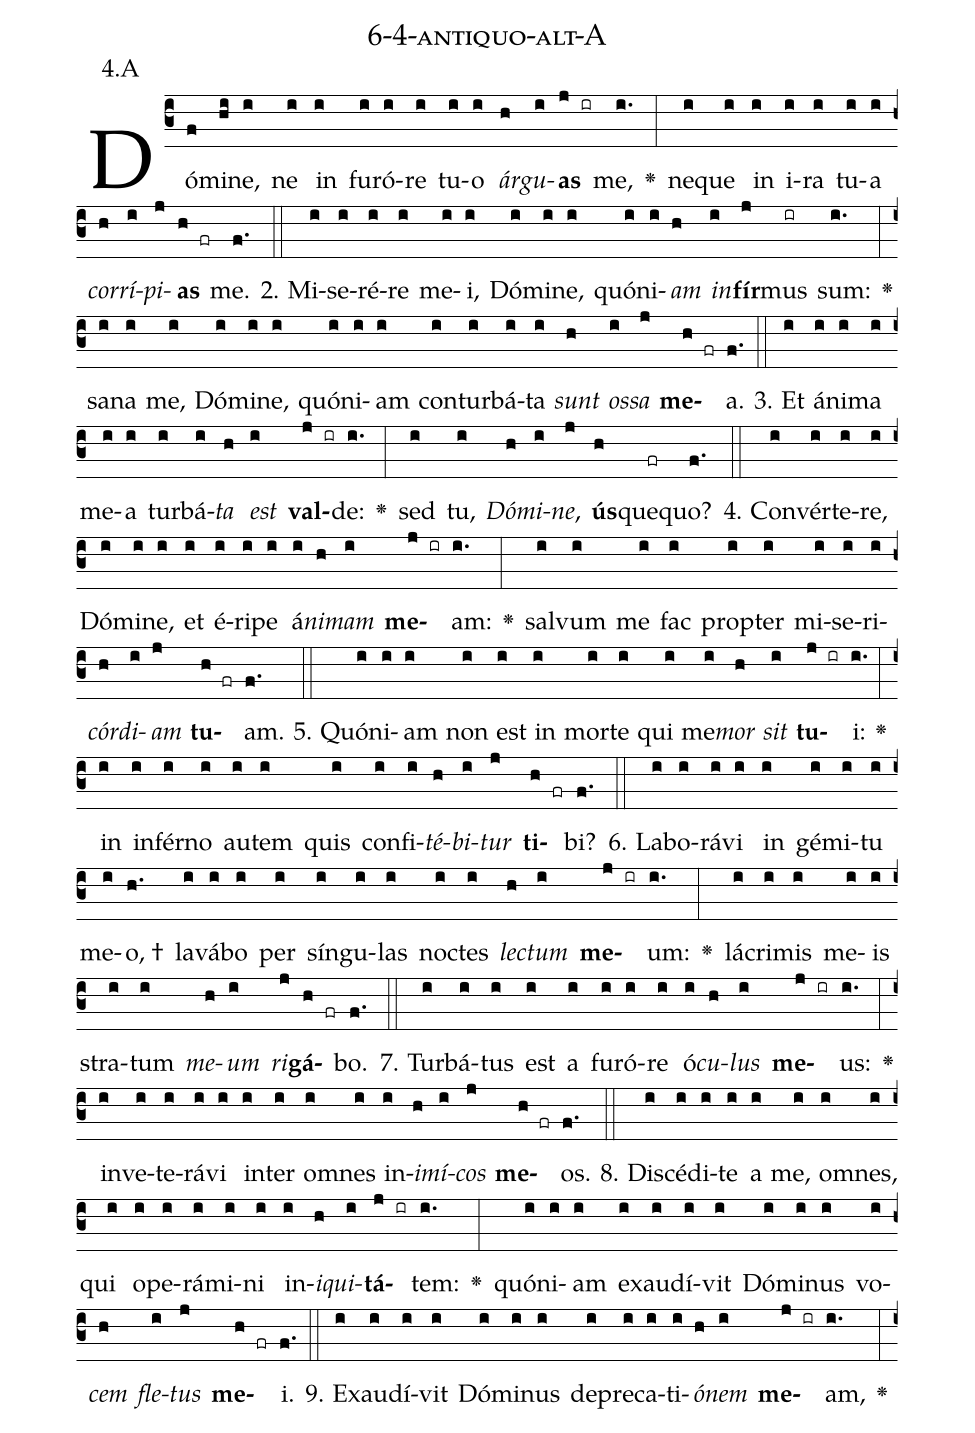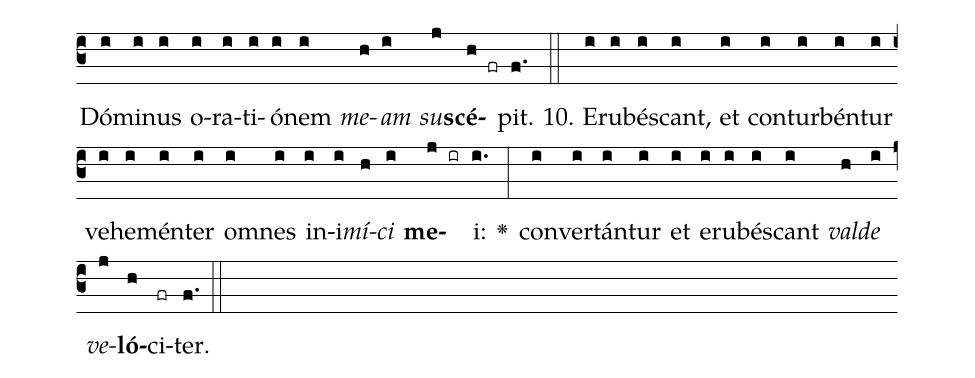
name: 6-4-antiquo-alt-A;
annotation: 4.A;
%%
(c3)Dó(f)mi(hi)ne,(i) ne(i) in(i) fu(i)ró(i)re(i) tu(i)o(i) <i>ár</i>(h)<i>gu</i>(i)<b>as</b>(j ir) me,(i.) <v>\greheightstar</v>(:) ne(i)que(i) in(i) i(i)ra(i) tu(i)a(i) <i>cor</i>(h)<i>rí</i>(i)<i>pi</i>(j)<b>as</b>(h fr) me.(f.) (::)
2. Mi(i)se(i)ré(i)re(i) me(i)i,(i) Dó(i)mi(i)ne,(i) quón(i)i(i)<i>am</i>(h) <i>in</i>(i)<b>fír</b>(j)mus(ir) sum:(i.) <v>\greheightstar</v>(:) sa(i)na(i) me,(i) Dó(i)mi(i)ne,(i) quón(i)i(i)am(i) con(i)tur(i)bá(i)ta(i) <i>sunt</i>(h) <i>os</i>(i)<i>sa</i>(j) <b>me</b>(h fr)a.(f.) (::)
3. Et(i) á(i)ni(i)ma(i) me(i)a(i) tur(i)bá(i)<i>ta</i>(h) <i>est</i>(i) <b>val</b>(j ir)de:(i.) <v>\greheightstar</v>(:) sed(i) tu,(i) <i>Dó</i>(h)<i>mi</i>(i)<i>ne</i>,(j) <b>ús</b>(h)que(fr)quo?(f.) (::)
4. Con(i)vér(i)te(i)re,(i) Dó(i)mi(i)ne,(i) et(i) é(i)ri(i)pe(i) á(i)<i>ni</i>(h)<i>mam</i>(i) <b>me</b>(j ir)am:(i.) <v>\greheightstar</v>(:) sal(i)vum(i) me(i) fac(i) prop(i)ter(i) mi(i)se(i)ri(i)<i>cór</i>(h)<i>di</i>(i)<i>am</i>(j) <b>tu</b>(h fr)am.(f.) (::)
5. Quón(i)i(i)am(i) non(i) est(i) in(i) mor(i)te(i) qui(i) me(i)<i>mor</i>(h) <i>sit</i>(i) <b>tu</b>(j ir)i:(i.) <v>\greheightstar</v>(:) in(i) in(i)fér(i)no(i) au(i)tem(i) quis(i) con(i)fi(i)<i>té</i>(h)<i>bi</i>(i)<i>tur</i>(j) <b>ti</b>(h fr)bi?(f.) (::)
6. La(i)bo(i)rá(i)vi(i) in(i) gé(i)mi(i)tu(i) me(i)o, †(h.) la(i)vá(i)bo(i) per(i) sín(i)gu(i)las(i) noc(i)tes(i) <i>lec</i>(h)<i>tum</i>(i) <b>me</b>(j ir)um:(i.) <v>\greheightstar</v>(:) lá(i)cri(i)mis(i) me(i)is(i) stra(i)tum(i) <i>me</i>(h)<i>um</i>(i) <i>ri</i>(j)<b>gá</b>(h fr)bo.(f.) (::)
7. Tur(i)bá(i)tus(i) est(i) a(i) fu(i)ró(i)re(i) ó(i)<i>cu</i>(h)<i>lus</i>(i) <b>me</b>(j ir)us:(i.) <v>\greheightstar</v>(:) in(i)ve(i)te(i)rá(i)vi(i) in(i)ter(i) om(i)nes(i) in(i)<i>i</i>(h)<i>mí</i>(i)<i>cos</i>(j) <b>me</b>(h fr)os.(f.) (::)
8. Di(i)scé(i)di(i)te(i) a(i) me,(i) om(i)nes,(i) qui(i) o(i)pe(i)rá(i)mi(i)ni(i) in(i)<i>i</i>(h)<i>qui</i>(i)<b>tá</b>(j ir)tem:(i.) <v>\greheightstar</v>(:) quón(i)i(i)am(i) ex(i)au(i)dí(i)vit(i) Dó(i)mi(i)nus(i) vo(i)<i>cem</i>(h) <i>fle</i>(i)<i>tus</i>(j) <b>me</b>(h fr)i.(f.) (::)
9. Ex(i)au(i)dí(i)vit(i) Dó(i)mi(i)nus(i) de(i)pre(i)ca(i)ti(i)<i>ó</i>(h)<i>nem</i>(i) <b>me</b>(j ir)am,(i.) <v>\greheightstar</v>(:) Dó(i)mi(i)nus(i) o(i)ra(i)ti(i)ó(i)nem(i) <i>me</i>(h)<i>am</i>(i) <i>su</i>(j)<b>scé</b>(h fr)pit.(f.) (::)
10. E(i)ru(i)bés(i)cant,(i) et(i) con(i)tur(i)bén(i)tur(i) ve(i)he(i)mén(i)ter(i) om(i)nes(i) in(i)i(i)<i>mí</i>(h)<i>ci</i>(i) <b>me</b>(j ir)i:(i.) <v>\greheightstar</v>(:) con(i)ver(i)tán(i)tur(i) et(i) e(i)ru(i)bés(i)cant(i) <i>val</i>(h)<i>de</i>(i) <i>ve</i>(j)<b>ló</b>(h)ci(fr)ter.(f.) (::)
